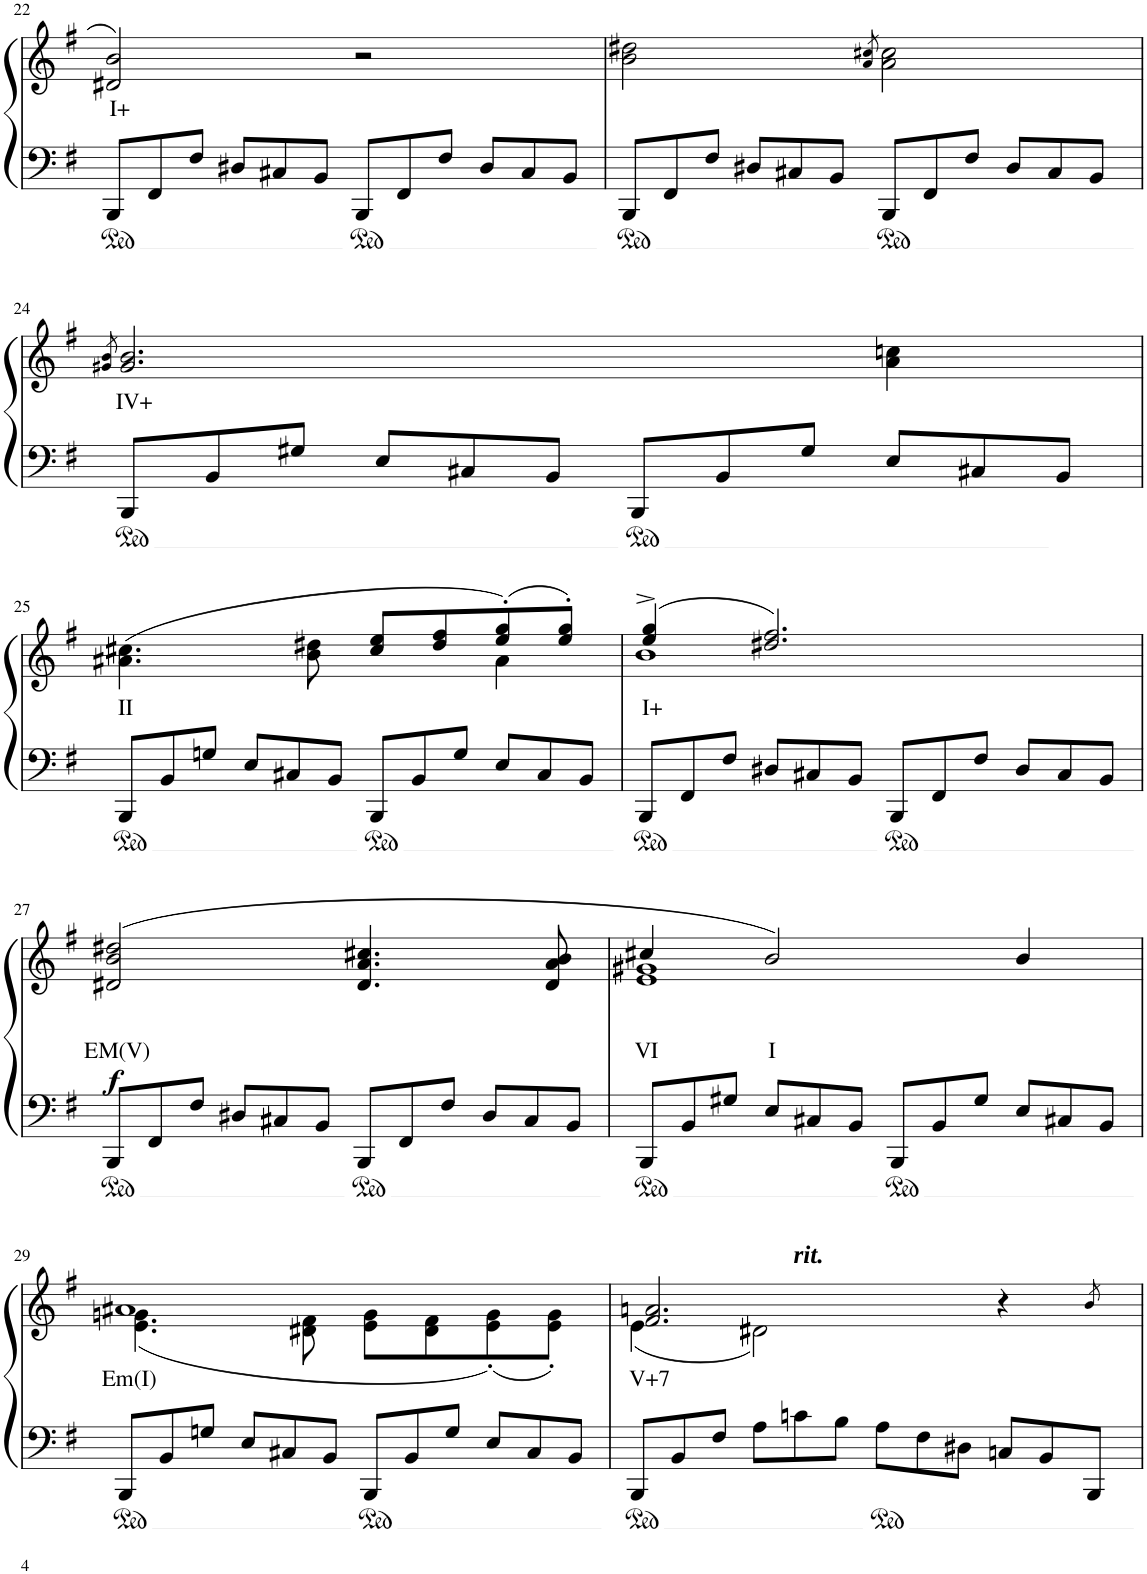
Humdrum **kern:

**kern	**kern	**text	**dynam
*part1	*part1	*part1	*part1
*staff2	*staff1	*staff1	*staff1/2
*I"Piano	*	*	*
*I'Pno	*	*	*
!!LO:PB:g=z
*clefF4	*clefG2	*	*
*k[f#]	*k[f#]	*	*
*M4/4	*M4/4	*	*
*met(c)	*met(c)	*	*
*Xtuplet	*	*	*
=22	=22	=22	=22
!	!	!LO:LY:b	!
12BBB/L	2d#X/ 2b/	I+	.
12FF#/	.	.	.
12F#/J	.	.	.
12D#X/L	.	.	.
12C#X/	.	.	.
12BB/J	.	.	.
12BBB/L	2r	.	.
12FF#/	.	.	.
12F#/J	.	.	.
12D#/L	.	.	.
12C#/	.	.	.
12BB/J	.	.	.
=23	=23	=23	=23
*	*^	*	*
12BBB/L	2b\ 2dd#X\	4..ryy	.	.
12FF#/	.	.	.	.
12F#/J	.	.	.	.
12D#X/L	.	.	.	.
12C#X/	.	.	.	.
12BB/J	.	.	.	.
.	.	16a! 16cc#X!	.	.
.	8qa/ 8qcc#X/	.	.	.
12BBB/L	2a\ 2cc#\	4..ryy	.	.
12FF#/	.	.	.	.
12F#/J	.	.	.	.
12D#/L	.	.	.	.
12C#/	.	.	.	.
12BB/J	.	.	.	.
.	.	16g#X! 16b!	.	.
*	*v	*v	*	*
!!LO:LB:g=z
=24	=24	=24	=24
.	8qg#X/ 8qb/	.	.
!	!	!LO:LY:b	!
12BBB/L	2.g#/ 2.b/	IV+	.
12BB/	.	.	.
12G#X/J	.	.	.
12E/L	.	.	.
12C#X/	.	.	.
12BB/J	.	.	.
12BBB/L	.	.	.
12BB/	.	.	.
12G#/J	.	.	.
12E/L	4a\ 4ccn\	.	.
12C#X/	.	.	.
12BB/J	.	.	.
!!LO:LB:g=z
=25	=25	=25	=25
!	!	!LO:LY:b	!
*	*^	*	*
12BBB/L	(4.a#X\ 4.cc#X\	2.ryy	II	.
12BB/	.	.	.	.
12Gn/J	.	.	.	.
12E/L	.	.	.	.
12C#X/	.	.	.	.
.	8b\ 8dd#X\	.	.	.
12BB/J	.	.	.	.
12BBB/L	8cc#/ 8ee/L	.	.	.
12BB/	.	.	.	.
.	8dd#/ 8ff#/	.	.	.
12G/J	.	.	.	.
12E/L	(8ee/' 8gg/')	4a#\	.	.
12C#/	.	.	.	.
.	8ee/' 8gg/'J)	.	.	.
12BB/J	.	.	.	.
=26	=26	=26	=26	=26
!	!	!	!LO:LY:b	!
12BBB/L	(4ee/ 4gg/	1b^	I+	.
12FF#/	.	.	.	.
12F#/J	.	.	.	.
12D#X/L	2.dd#X/ 2.ff#/)	.	.	.
12C#X/	.	.	.	.
12BB/J	.	.	.	.
12BBB/L	.	.	.	.
12FF#/	.	.	.	.
12F#/J	.	.	.	.
12D#/L	.	.	.	.
12C#/	.	.	.	.
12BB/J	.	.	.	.
*	*v	*v	*	*
!!LO:LB:g=z
=27	=27	=27	=27
!	!	!LO:LY:b	!LO:DY:b
12BBB/L	(2d#X/ 2b/ 2dd#X/	EM(V)	f
12FF#/	.	.	.
12F#/J	.	.	.
12D#X/L	.	.	.
12C#X/	.	.	.
12BB/J	.	.	.
12BBB/L	4.d#/ 4.a/ 4.cc#X/	.	.
12FF#/	.	.	.
12F#/J	.	.	.
12D#/L	.	.	.
12C#/	.	.	.
.	8d#/ 8a/ 8b/	.	.
12BB/J	.	.	.
=28	=28	=28	=28
*	*^	*	*
!	!	!	!LO:LY:b	!
12BBB/L	4cc#X/	1e 1g#X	VI	.
12BB/	.	.	.	.
12G#X/J	.	.	.	.
!	!	!	!LO:LY:b	!
12E/L	2b/)	.	I	.
12C#X/	.	.	.	.
12BB/J	.	.	.	.
12BBB/L	.	.	.	.
12BB/	.	.	.	.
12G#/J	.	.	.	.
12E/L	4b/	.	.	.
12C#X/	.	.	.	.
12BB/J	.	.	.	.
!!LO:LB:g=z	!!
=29	=29	=29	=29	=29
!	!	!	!LO:LY:b	!
12BBB/L	1a#X	(4.e\ 4.gn\	Em(I)	.
12BB/	.	.	.	.
12Gn/J	.	.	.	.
12E/L	.	.	.	.
12C#X/	.	.	.	.
.	.	8d#X\ 8f#\	.	.
12BB/J	.	.	.	.
12BBB/L	.	8e\ 8g\L	.	.
12BB/	.	.	.	.
.	.	8d#\ 8f#\	.	.
12G/J	.	.	.	.
12E/L	.	(8e\' 8g\')	.	.
12C#/	.	.	.	.
.	.	8e\' 8g\'J)	.	.
12BB/J	.	.	.	.
*	*v	*v	*	*
=30	=30	=30	=30
!	!	!LO:LY:b	!
*	*^	*	*
*	*	*^	*	*
12BBB/L	2.f#/ 2.an/	(4e\	3ryy	V+7	.
12BB/	.	.	.	.	.
12F#/J	.	.	.	.	.
12A\L	.	2d#X\)	.	.	.
!	!	!	!LO:TX:a:Bi:t=rit.	!	!
12cn\	.	.	3%2ryy	.	.
12B\J	.	.	.	.	.
12A\L	.	.	.	.	.
12F#\	.	.	.	.	.
12D#X\J	.	.	.	.	.
12Cn/L	4r	8ryy	.	.	.
12BB/	.	.	.	.	.
.	.	16b!	.	.	.
12BBB/J	.	.	.	.	.
.	.	8qb/	.	.	.
.	.	16b!	.	.	.
*	*v	*v	*v	*	*
=	=	=	=
*-	*-	*-	*-
